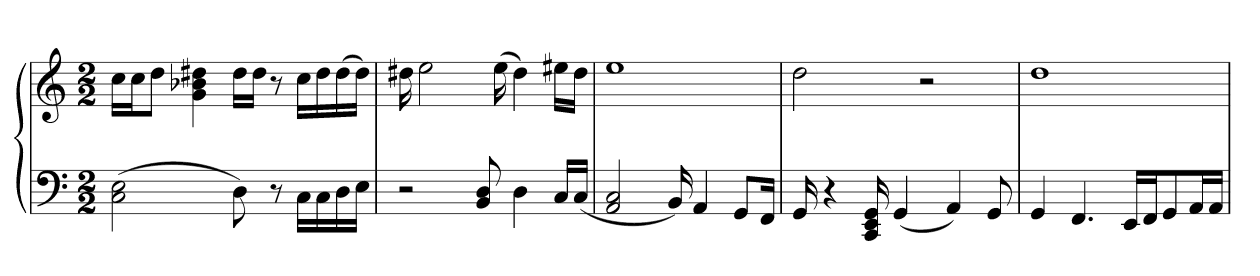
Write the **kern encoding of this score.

**kern	**kern
*part1	*part1
*staff2	*staff1
*clefF4	*clefG2
*k[]	*k[]
*M2/2	*M2/2
=1	=1
(2C 2E	16cc\LL
.	16cc\J
.	8dd\J
.	4g 4b-X 4dd#X
8D)	16dd#\LL
.	16dd#\JJ
8r	8r
16C\LL	16cc\LL
16C\	16dd#\
16D\	(16dd#\
16E\JJ	16dd#\JJ)
=2	=2
2r	16dd#X
.	2ee
8BB 8D	.
.	(16ee
4D	4dd#)
16C/LL	16ee#X\LL
(16C/JJ	16dd#\JJ
=3	=3
2AA 2C	1ee
16BB)	.
4AA	.
8GG/L	.
16FF/Jk	.
=4	=4
16GG	2dd
4r	.
16CC 16EE 16GG	.
(4GG	.
.	2r
4AA)	.
8GG	.
=5	=5
4GG	1dd
4.FF	.
16EE/LL	.
16FF/J	.
8GG/	.
16AA/L	.
16AA/JJ	.
=	=
*-	*-
